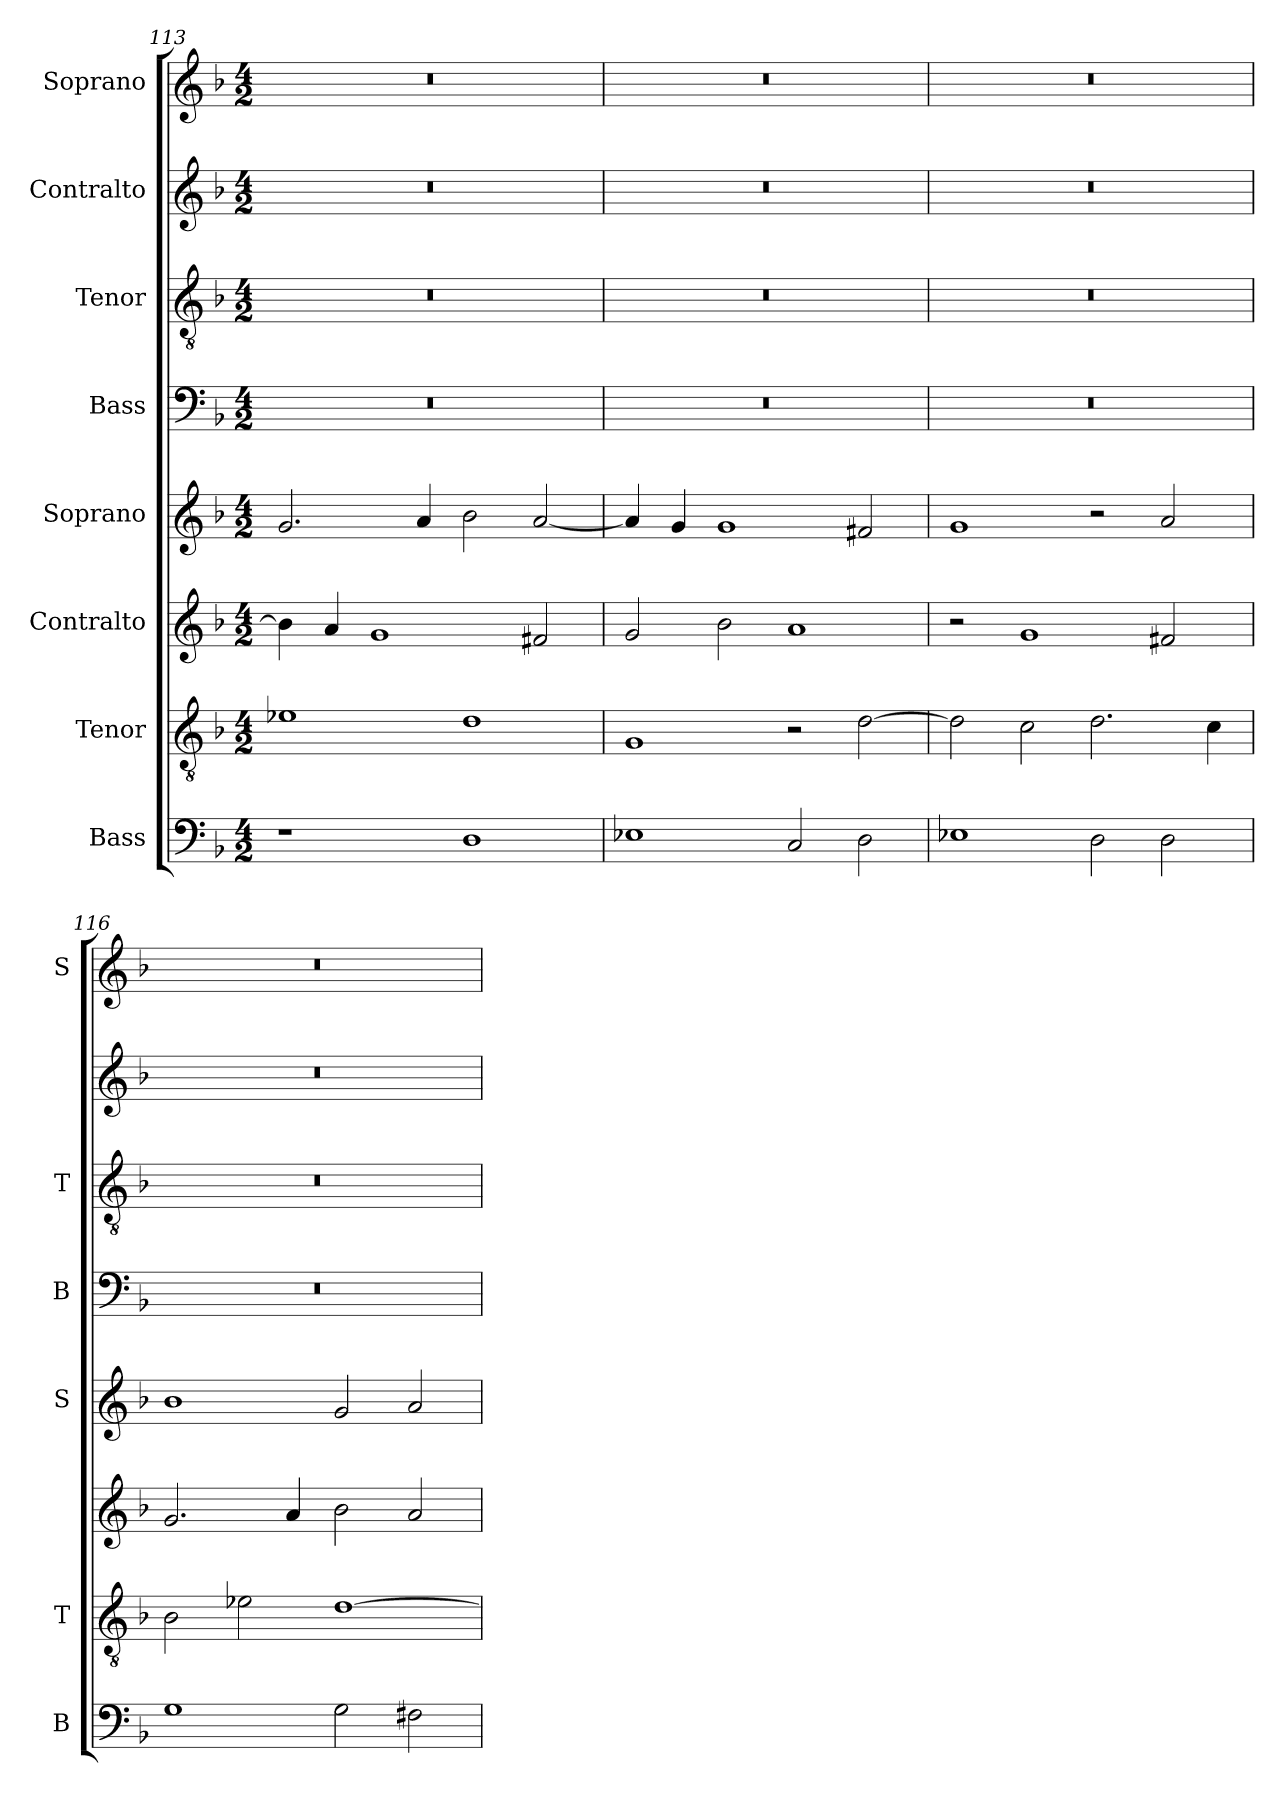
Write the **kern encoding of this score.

**kern	**kern	**kern	**kern	**kern	**kern	**kern	**kern
*part8	*part7	*part6	*part5	*part4	*part3	*part2	*part1
*staff8	*staff7	*staff6	*staff5	*staff4	*staff3	*staff2	*staff1
*I"Bass	*I"Tenor	*I"Contralto	*I"Soprano	*I"Bass	*I"Tenor	*I"Contralto	*I"Soprano
*I'B	*I'T	*	*I'S	*I'B	*I'T	*	*I'S
*clefF4	*clefGv2	*clefG2	*clefG2	*clefF4	*clefGv2	*clefG2	*clefG2
*k[b-]	*k[b-]	*k[b-]	*k[b-]	*k[b-]	*k[b-]	*k[b-]	*k[b-]
*G:dor	*G:dor	*G:dor	*G:dor	*G:dor	*G:dor	*G:dor	*G:dor
*M4/2	*M4/2	*M4/2	*M4/2	*M4/2	*M4/2	*M4/2	*M4/2
=113	=113	=113	=113	=113	=113	=113	=113
1r	1e-X	4b-]	2.g	0r	0r	0r	0r
.	.	4a	.	.	.	.	.
.	.	1g	.	.	.	.	.
.	.	.	4a	.	.	.	.
1D	1d	.	2b-	.	.	.	.
.	.	2f#X	[2a	.	.	.	.
=114	=114	=114	=114	=114	=114	=114	=114
1E-X	1G	2g	4a]	0r	0r	0r	0r
.	.	.	4g	.	.	.	.
.	.	2b-	1g	.	.	.	.
2C	2r	1a	.	.	.	.	.
2D	[2d	.	2f#X	.	.	.	.
=115	=115	=115	=115	=115	=115	=115	=115
1E-X	2d]	2r	1g	0r	0r	0r	0r
.	2c	1g	.	.	.	.	.
2D	2.d	.	2r	.	.	.	.
2D	.	2f#X	2a	.	.	.	.
.	4c	.	.	.	.	.	.
=116	=116	=116	=116	=116	=116	=116	=116
1G	2B-	2.g	1b-	0r	0r	0r	0r
.	2e-X	.	.	.	.	.	.
.	.	4a	.	.	.	.	.
2G	[1d	2b-	2g	.	.	.	.
2F#X	.	2a	2a	.	.	.	.
=	=	=	=	=	=	=	=
*-	*-	*-	*-	*-	*-	*-	*-
